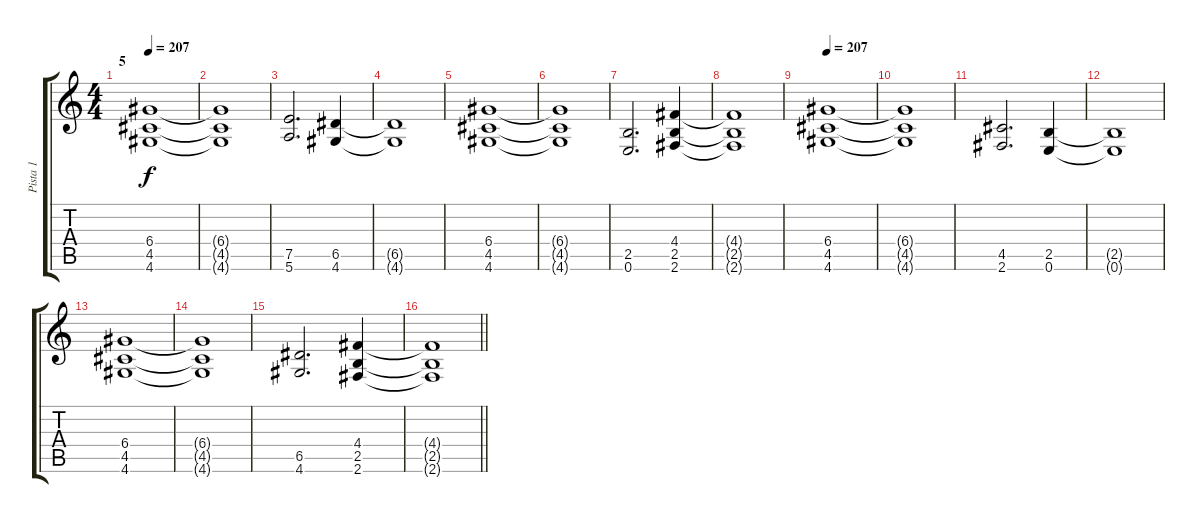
\track ("Pista 1" "Pista 1") {instrument overdrivenguitar}
\staff {score tabs}
\tuning (E4 B3 G3 D3 A2 E2) {hide}
\ts (4 4)
\section ("" "5")
\tempo 207
\clef g2
\ks c
(6.4 4.5 4.6).1{dy f} |
(6.4{t} 4.5{t} 4.6{t}).1 |
(7.5 5.6).2{d} (6.5 4.6).4 |
(6.5{t} 4.6{t}).1 |
(6.4 4.5 4.6).1 |
(6.4{t} 4.5{t} 4.6{t}).1 |
(2.5 0.6).2{d} (4.4 2.5 2.6).4 |
(4.4{t} 2.5{t} 2.6{t}).1 |
\tempo 207
(6.4 4.5 4.6).1 |
(6.4{t} 4.5{t} 4.6{t}).1 |
(4.5 2.6).2{d} (2.5 0.6).4 |
(2.5{t} 0.6{t}).1 |
(6.4 4.5 4.6).1 |
(6.4{t} 4.5{t} 4.6{t}).1 |
(6.5 4.6).2{d} (4.4 2.5 2.6).4 |
\barLineRight lightlight
(4.4{t} 2.5{t} 2.6{t}).1
